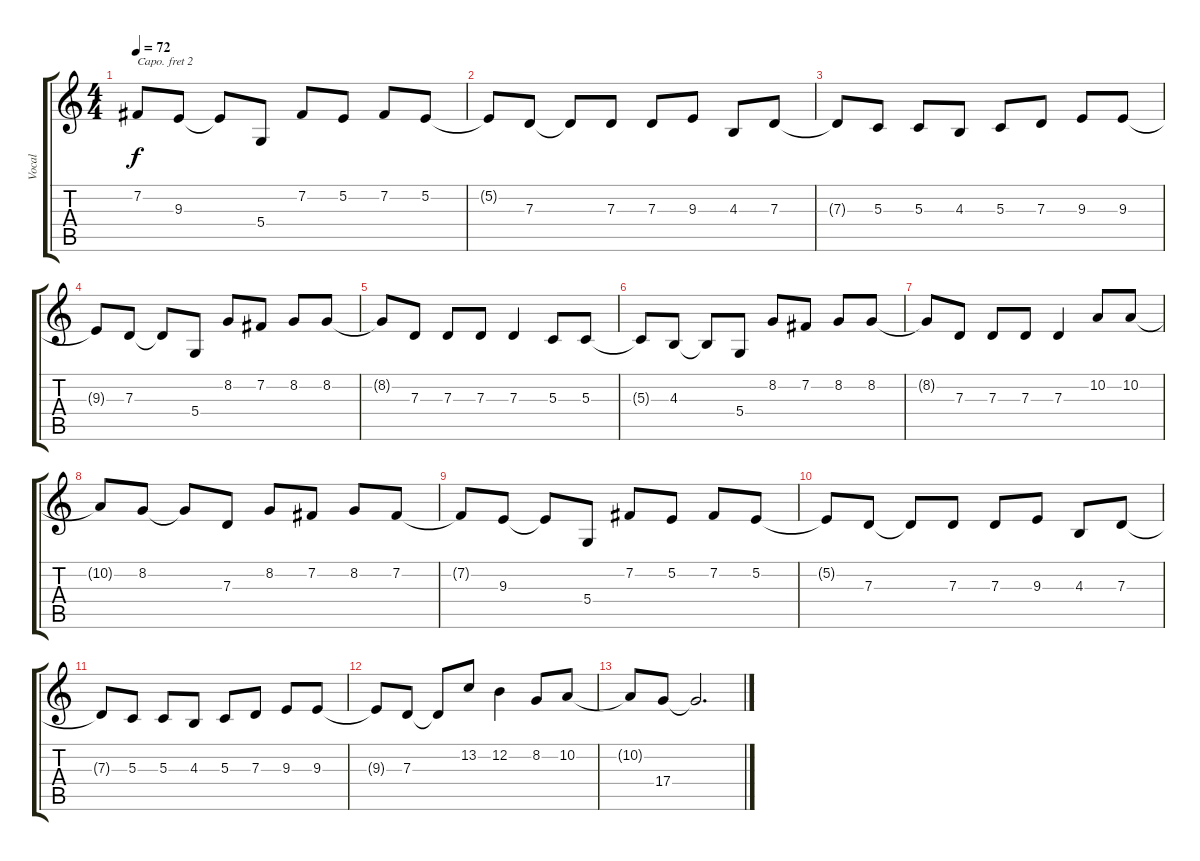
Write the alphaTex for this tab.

\track ("Vocal" "Vocal") {instrument sopranosax}
\staff {score tabs}
\capo 2
\tuning (D4 A3 F3 C3 G2 D2) {hide}
\ts (4 4)
\tempo 72
\clef g2
\ks c
7.2{t}.8{dy f} 9.3.8 9.3{t}.8 5.4.8 7.2.8 5.2.8 7.2.8 5.2.8 |
5.2{t}.8 7.3.8 7.3{t}.8 7.3.8 7.3.8 9.3.8 4.3.8 7.3.8 |
7.3{t}.8 5.3.8 5.3.8 4.3.8 5.3.8 7.3.8 9.3.8 9.3.8 |
9.3{t}.8 7.3.8 7.3{t}.8 5.4.8 8.2.8 7.2.8 8.2.8 8.2.8 |
8.2{t}.8 7.3.8 7.3.8 7.3.8 7.3.4 5.3.8 5.3.8 |
5.3{t}.8 4.3.8 4.3{t}.8 5.4.8 8.2.8 7.2.8 8.2.8 8.2.8 |
8.2{t}.8 7.3.8 7.3.8 7.3.8 7.3.4 10.2.8 10.2.8 |
10.2{t}.8 8.2.8 8.2{t}.8 7.3.8 8.2.8 7.2.8 8.2.8 7.2.8 |
7.2{t}.8 9.3.8 9.3{t}.8 5.4.8 7.2.8 5.2.8 7.2.8 5.2.8 |
5.2{t}.8 7.3.8 7.3{t}.8 7.3.8 7.3.8 9.3.8 4.3.8 7.3.8 |
7.3{t}.8 5.3.8 5.3.8 4.3.8 5.3.8 7.3.8 9.3.8 9.3.8 |
9.3{t}.8 7.3.8 7.3{t}.8 13.2.8 12.2.4 8.2.8 10.2.8 |
10.2{t}.8 17.4.8 17.4{t}.2{d}
